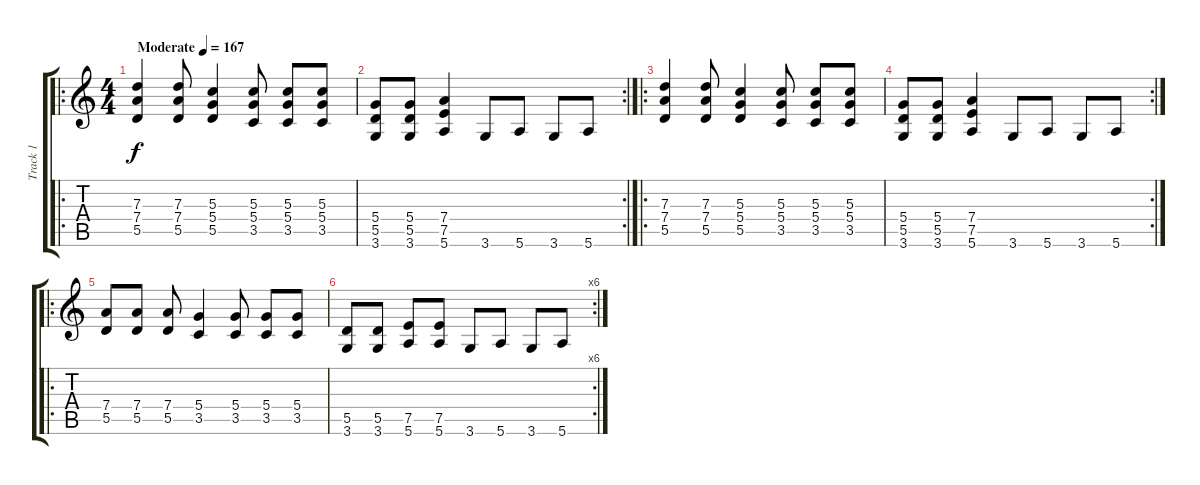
\track ("Track 1" "Track 1") {instrument distortionguitar}
\staff {score tabs}
\tuning (E4 B3 G3 D3 A2 E2) {hide}
\ro
\ts (4 4)
\tempo (167 "Moderate")
\clef g2
\ks c
(7.3 7.4 5.5).4{dy f instrument distortionguitar} (7.3 7.4 5.5).8 (5.3 5.4 5.5).4 (5.3 5.4 3.5).8 (5.3 5.4 3.5).8 (5.3 5.4 3.5).8 |
\rc 2
(5.4 5.5 3.6).8 (5.4 5.5 3.6).8 (7.4 7.5 5.6).4 3.6.8 5.6.8 3.6.8 5.6.8 |
\ro
(7.3 7.4 5.5).4 (7.3 7.4 5.5).8 (5.3 5.4 5.5).4 (5.3 5.4 3.5).8 (5.3 5.4 3.5).8 (5.3 5.4 3.5).8 |
\rc 2
(5.4 5.5 3.6).8 (5.4 5.5 3.6).8 (7.4 7.5 5.6).4 3.6.8 5.6.8 3.6.8 5.6.8 |
\ro
(7.4 5.5).8 (7.4 5.5).8 (7.4 5.5).8 (5.4 3.5).4 (5.4 3.5).8 (5.4 3.5).8 (5.4 3.5).8 |
\rc 6
(5.5 3.6).8 (5.5 3.6).8 (7.5 5.6).8 (7.5 5.6).8 3.6.8 5.6.8 3.6.8 5.6.8
